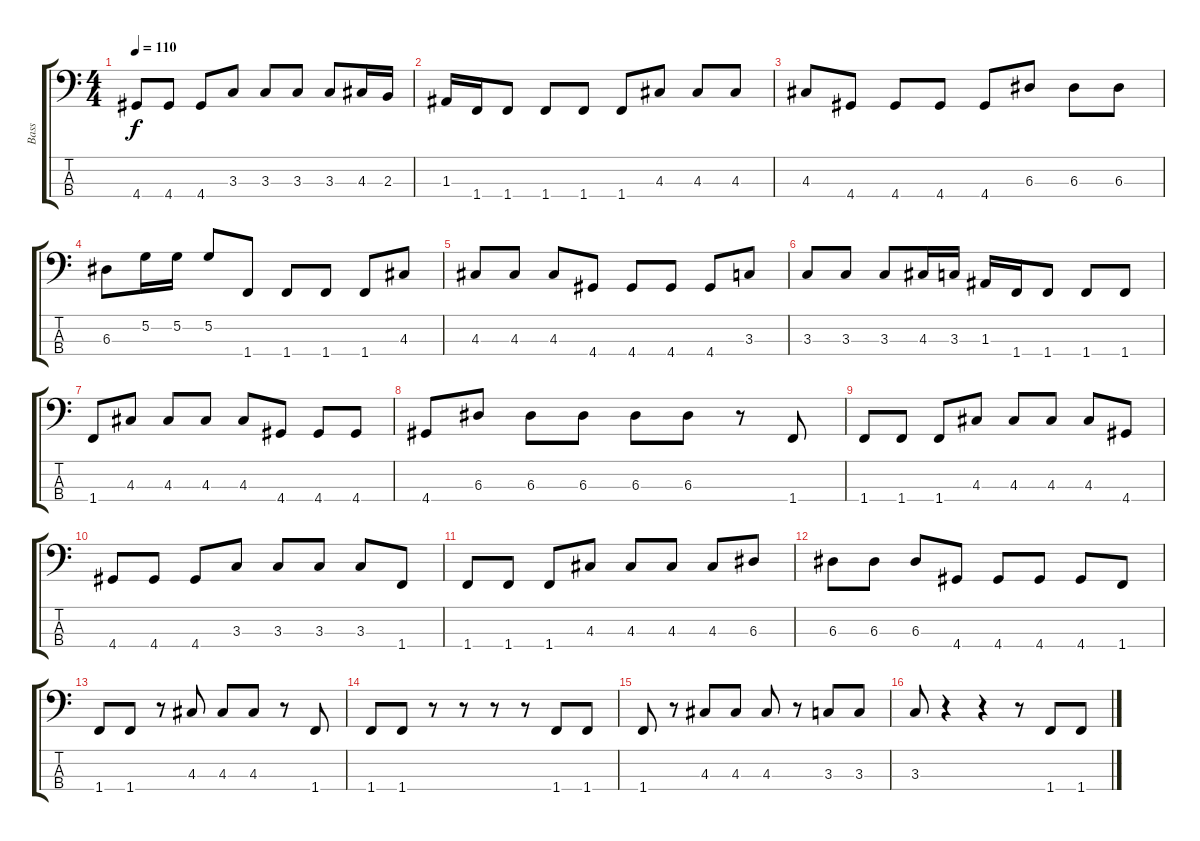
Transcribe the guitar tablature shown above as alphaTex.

\track ("Bass" "Bass") {instrument electricbassfinger}
\staff {score tabs}
\tuning (G2 D2 A1 E1) {hide}
\ts (4 4)
\tempo 110
\clef f4
\ks c
4.4.8{dy f} 4.4.8 4.4.8 3.3.8 3.3.8 3.3.8 3.3.8 4.3.16 2.3.16 |
1.3.16 1.4.16 1.4.8 1.4.8 1.4.8 1.4.8 4.3.8 4.3.8 4.3.8 |
4.3.8 4.4.8 4.4.8 4.4.8 4.4.8 6.3.8 6.3.8 6.3.8 |
6.3.8 5.2.16 5.2.16 5.2.8 1.4.8 1.4.8 1.4.8 1.4.8 4.3.8 |
4.3.8 4.3.8 4.3.8 4.4.8 4.4.8 4.4.8 4.4.8 3.3.8 |
3.3.8 3.3.8 3.3.8 4.3.16 3.3.16 1.3.16 1.4.16 1.4.8 1.4.8 1.4.8 |
1.4.8 4.3.8 4.3.8 4.3.8 4.3.8 4.4.8 4.4.8 4.4.8 |
4.4.8 6.3.8 6.3.8 6.3.8 6.3.8 6.3.8 r.8 1.4.8 |
1.4.8 1.4.8 1.4.8 4.3.8 4.3.8 4.3.8 4.3.8 4.4.8 |
4.4.8 4.4.8 4.4.8 3.3.8 3.3.8 3.3.8 3.3.8 1.4.8 |
1.4.8 1.4.8 1.4.8 4.3.8 4.3.8 4.3.8 4.3.8 6.3.8 |
6.3.8 6.3.8 6.3.8 4.4.8 4.4.8 4.4.8 4.4.8 1.4.8 |
1.4.8 1.4.8 r.8 4.3.8 4.3.8 4.3.8 r.8 1.4.8 |
1.4.8 1.4.8 r.8 r.8 r.8 r.8 1.4.8 1.4.8 |
1.4.8 r.8 4.3.8 4.3.8 4.3.8 r.8 3.3.8 3.3.8 |
3.3.8 r.4 r.4 r.8 1.4.8 1.4.8
